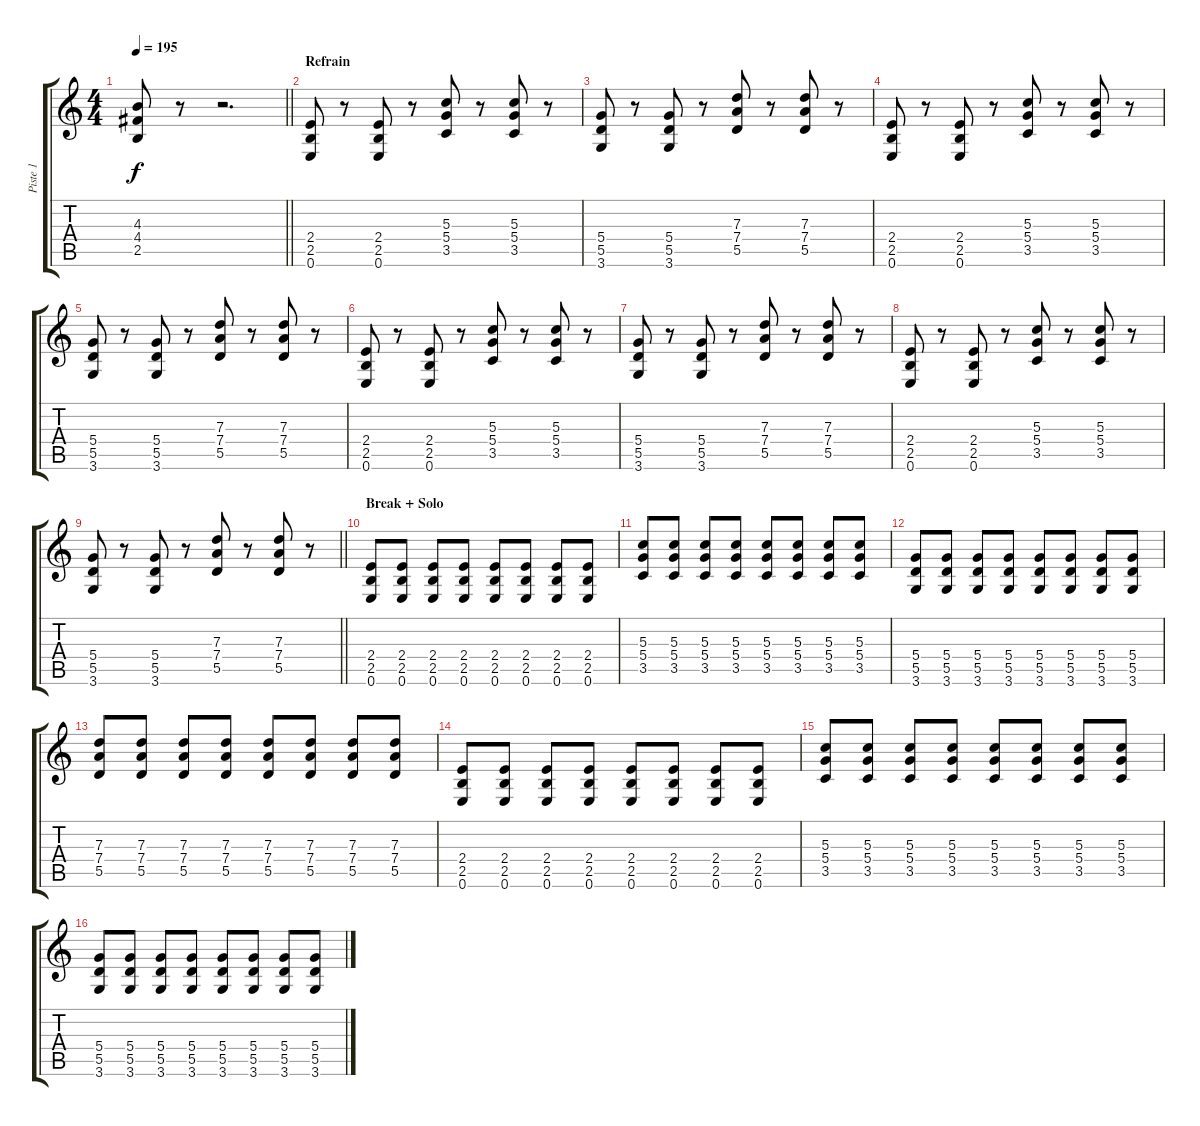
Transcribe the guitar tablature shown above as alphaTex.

\track ("Piste 1" "Piste 1") {instrument electricguitarclean}
\staff {score tabs}
\tuning (E4 B3 G3 D3 A2 E2) {hide}
\ts (4 4)
\tempo 195
\clef g2
\barLineRight lightlight
\ks c
(4.3 4.4 2.5).8{dy f} r.8 r.2{d} |
\section ("" "Refrain")
(2.4 2.5 0.6).8 r.8 (2.4 2.5 0.6).8 r.8 (5.3 5.4 3.5).8 r.8 (5.3 5.4 3.5).8 r.8 |
(5.4 5.5 3.6).8 r.8 (5.4 5.5 3.6).8 r.8 (7.3 7.4 5.5).8 r.8 (7.3 7.4 5.5).8 r.8 |
(2.4 2.5 0.6).8 r.8 (2.4 2.5 0.6).8 r.8 (5.3 5.4 3.5).8 r.8 (5.3 5.4 3.5).8 r.8 |
(5.4 5.5 3.6).8 r.8 (5.4 5.5 3.6).8 r.8 (7.3 7.4 5.5).8 r.8 (7.3 7.4 5.5).8 r.8 |
(2.4 2.5 0.6).8 r.8 (2.4 2.5 0.6).8 r.8 (5.3 5.4 3.5).8 r.8 (5.3 5.4 3.5).8 r.8 |
(5.4 5.5 3.6).8 r.8 (5.4 5.5 3.6).8 r.8 (7.3 7.4 5.5).8 r.8 (7.3 7.4 5.5).8 r.8 |
(2.4 2.5 0.6).8 r.8 (2.4 2.5 0.6).8 r.8 (5.3 5.4 3.5).8 r.8 (5.3 5.4 3.5).8 r.8 |
\barLineRight lightlight
(5.4 5.5 3.6).8 r.8 (5.4 5.5 3.6).8 r.8 (7.3 7.4 5.5).8 r.8 (7.3 7.4 5.5).8 r.8 |
\section ("" "Break + Solo")
(2.4 2.5 0.6).8 (2.4 2.5 0.6).8 (2.4 2.5 0.6).8 (2.4 2.5 0.6).8 (2.4 2.5 0.6).8 (2.4 2.5 0.6).8 (2.4 2.5 0.6).8 (2.4 2.5 0.6).8 |
(5.3 5.4 3.5).8 (5.3 5.4 3.5).8 (5.3 5.4 3.5).8 (5.3 5.4 3.5).8 (5.3 5.4 3.5).8 (5.3 5.4 3.5).8 (5.3 5.4 3.5).8 (5.3 5.4 3.5).8 |
(5.4 5.5 3.6).8 (5.4 5.5 3.6).8 (5.4 5.5 3.6).8 (5.4 5.5 3.6).8 (5.4 5.5 3.6).8 (5.4 5.5 3.6).8 (5.4 5.5 3.6).8 (5.4 5.5 3.6).8 |
(7.3 7.4 5.5).8 (7.3 7.4 5.5).8 (7.3 7.4 5.5).8 (7.3 7.4 5.5).8 (7.3 7.4 5.5).8 (7.3 7.4 5.5).8 (7.3 7.4 5.5).8 (7.3 7.4 5.5).8 |
(2.4 2.5 0.6).8 (2.4 2.5 0.6).8 (2.4 2.5 0.6).8 (2.4 2.5 0.6).8 (2.4 2.5 0.6).8 (2.4 2.5 0.6).8 (2.4 2.5 0.6).8 (2.4 2.5 0.6).8 |
(5.3 5.4 3.5).8 (5.3 5.4 3.5).8 (5.3 5.4 3.5).8 (5.3 5.4 3.5).8 (5.3 5.4 3.5).8 (5.3 5.4 3.5).8 (5.3 5.4 3.5).8 (5.3 5.4 3.5).8 |
(5.4 5.5 3.6).8 (5.4 5.5 3.6).8 (5.4 5.5 3.6).8 (5.4 5.5 3.6).8 (5.4 5.5 3.6).8 (5.4 5.5 3.6).8 (5.4 5.5 3.6).8 (5.4 5.5 3.6).8
